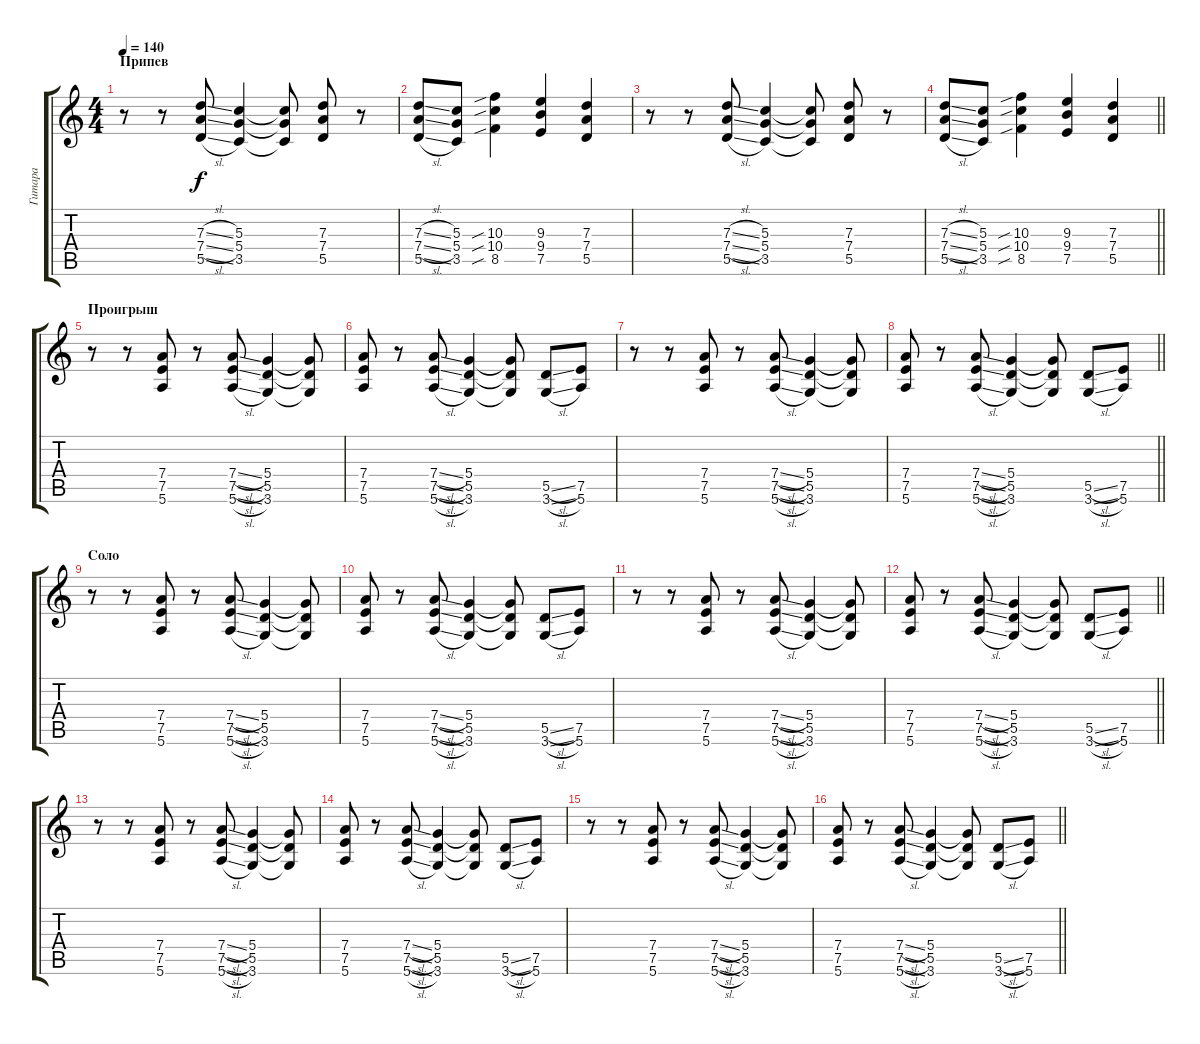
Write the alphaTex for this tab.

\track ("Гитара" "Гитара") {instrument distortionguitar}
\staff {score tabs}
\tuning (E4 B3 G3 D3 A2 E2) {hide}
\ts (4 4)
\section ("" "Припев")
\tempo 140
\clef g2
\ks c
r.8{dy f} r.8 (7.3{sl} 7.4{sl} 5.5{sl}).8 (5.3 5.4 3.5).4 (5.3{t} 5.4{t} 3.5{t}).8 (7.3 7.4 5.5).8 r.8 |
(7.3{sl} 7.4{sl} 5.5{sl}).8 (5.3 5.4 3.5).8 (10.3{sib} 10.4{sib} 8.5{sib}).4 (9.3 9.4 7.5).4 (7.3 7.4 5.5).4 |
r.8 r.8 (7.3{sl} 7.4{sl} 5.5{sl}).8 (5.3 5.4 3.5).4 (5.3{t} 5.4{t} 3.5{t}).8 (7.3 7.4 5.5).8 r.8 |
\barLineRight lightlight
(7.3{sl} 7.4{sl} 5.5{sl}).8 (5.3 5.4 3.5).8 (10.3{sib} 10.4{sib} 8.5{sib}).4 (9.3 9.4 7.5).4 (7.3 7.4 5.5).4 |
\section ("" "Проигрыш")
r.8 r.8 (7.4 7.5 5.6).8 r.8 (7.4{sl} 7.5{sl} 5.6{sl}).8 (5.4 5.5 3.6).4 (5.4{t} 5.5{t} 3.6{t}).8 |
(7.4 7.5 5.6).8 r.8 (7.4{sl} 7.5{sl} 5.6{sl}).8 (5.4 5.5 3.6).4 (5.4{t} 5.5{t} 3.6{t}).8 (5.5{sl} 3.6{sl}).8 (7.5 5.6).8 |
r.8 r.8 (7.4 7.5 5.6).8 r.8 (7.4{sl} 7.5{sl} 5.6{sl}).8 (5.4 5.5 3.6).4 (5.4{t} 5.5{t} 3.6{t}).8 |
\barLineRight lightlight
(7.4 7.5 5.6).8 r.8 (7.4{sl} 7.5{sl} 5.6{sl}).8 (5.4 5.5 3.6).4 (5.4{t} 5.5{t} 3.6{t}).8 (5.5{sl} 3.6{sl}).8 (7.5 5.6).8 |
\section ("" "Соло")
r.8 r.8 (7.4 7.5 5.6).8 r.8 (7.4{sl} 7.5{sl} 5.6{sl}).8 (5.4 5.5 3.6).4 (5.4{t} 5.5{t} 3.6{t}).8 |
(7.4 7.5 5.6).8 r.8 (7.4{sl} 7.5{sl} 5.6{sl}).8 (5.4 5.5 3.6).4 (5.4{t} 5.5{t} 3.6{t}).8 (5.5{sl} 3.6{sl}).8 (7.5 5.6).8 |
r.8 r.8 (7.4 7.5 5.6).8 r.8 (7.4{sl} 7.5{sl} 5.6{sl}).8 (5.4 5.5 3.6).4 (5.4{t} 5.5{t} 3.6{t}).8 |
\barLineRight lightlight
(7.4 7.5 5.6).8 r.8 (7.4{sl} 7.5{sl} 5.6{sl}).8 (5.4 5.5 3.6).4 (5.4{t} 5.5{t} 3.6{t}).8 (5.5{sl} 3.6{sl}).8 (7.5 5.6).8 |
r.8 r.8 (7.4 7.5 5.6).8 r.8 (7.4{sl} 7.5{sl} 5.6{sl}).8 (5.4 5.5 3.6).4 (5.4{t} 5.5{t} 3.6{t}).8 |
(7.4 7.5 5.6).8 r.8 (7.4{sl} 7.5{sl} 5.6{sl}).8 (5.4 5.5 3.6).4 (5.4{t} 5.5{t} 3.6{t}).8 (5.5{sl} 3.6{sl}).8 (7.5 5.6).8 |
r.8 r.8 (7.4 7.5 5.6).8 r.8 (7.4{sl} 7.5{sl} 5.6{sl}).8 (5.4 5.5 3.6).4 (5.4{t} 5.5{t} 3.6{t}).8 |
\barLineRight lightlight
(7.4 7.5 5.6).8 r.8 (7.4{sl} 7.5{sl} 5.6{sl}).8 (5.4 5.5 3.6).4 (5.4{t} 5.5{t} 3.6{t}).8 (5.5{sl} 3.6{sl}).8 (7.5 5.6).8
